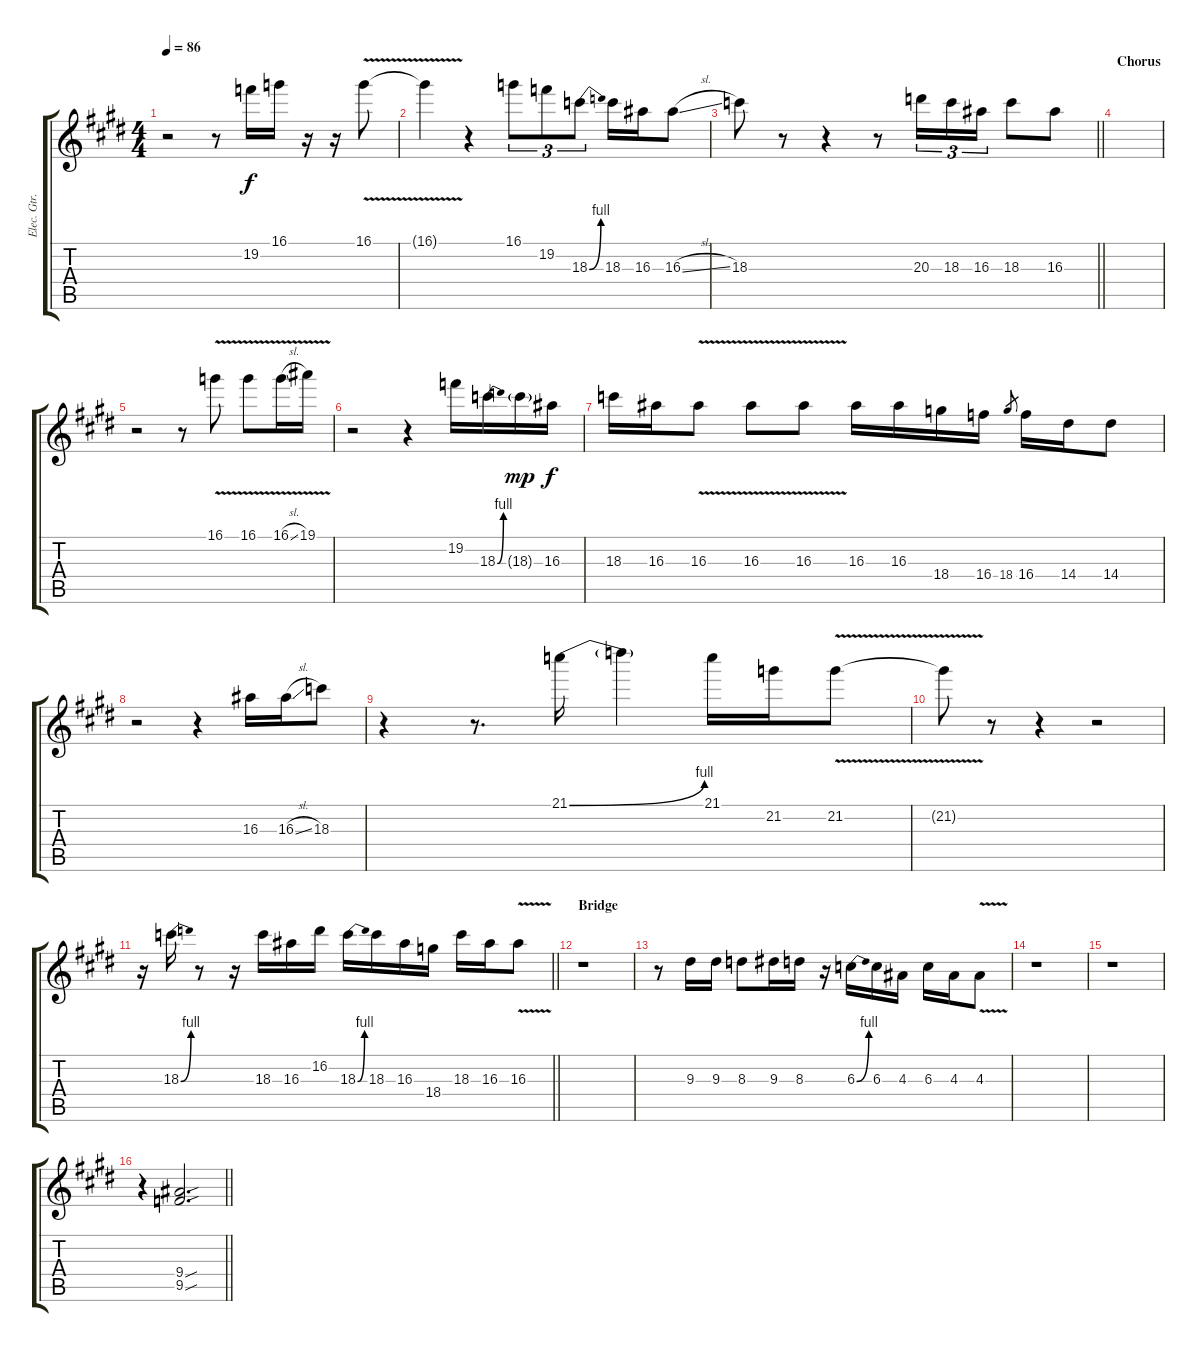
\track ("Elec. Gtr.1" "Elec. Gtr.") {instrument distortionguitar}
\staff {score tabs}
\tuning (Eb4 Bb3 Gb3 Db3 Ab2 Eb2) {hide}
\ts (4 4)
\tempo 86
\clef g2
\ks e
r.2{dy mf} r.8 19.2.16{dy f} 16.1.16 r.16 r.16 16.1{v}.8 |
16.1{t}.4 r.4 16.1.8{tu (3 2)} 19.2.8{tu (3 2)} 18.3{be (bend 0 0 60 4)}.8{tu (3 2)} 18.3.16 16.3.16 16.3{sl}.8 |
\barLineRight lightlight
18.3.8 r.8 r.4 r.8 20.3.16{tu (3 2)} 18.3.16{tu (3 2)} 16.3.16{tu (3 2)} 18.3.8 16.3.8 |
\section ("" "Chorus")
|
r.2 r.8 16.1{v}.8 16.1{v}.8 16.1{v sl}.16 19.1{v}.16 |
r.2 r.4 19.2.16 18.3{be (bend 0 0 60 4)}.16 18.3{g}.16{dy mp} 16.3.16{dy f} |
18.3.16 16.3.16 16.3{v}.8 16.3{v}.8 16.3{v}.8 16.3.16 16.3.16 18.4.16 16.4.16 18.4.8{gr} 16.4.16 14.4.16 14.4.8 |
r.2 r.4 16.3.16 16.3{sl}.16 18.3.8 |
r.4 r.8{d} 21.1{be (bend 0 0 60 4)}.16 21.1{t}.4 21.1.16 21.2.16 21.2{v}.8 |
21.2{v t}.8 r.8 r.4 r.2 |
\barLineRight lightlight
r.16 18.3{be (bend 0 0 60 4)}.16 r.8 r.16 18.3.16 16.3.16 16.2.16 18.3{be (bend 0 0 60 4)}.16 18.3.16 16.3.16 18.4.16 18.3.16 16.3.16 16.3{v}.8 |
\section ("" "Bridge")
r.1 |
r.8 9.3.16 9.3.16 8.3.8 9.3.16 8.3.16 r.16 6.3{be (bend 0 0 60 4)}.16 6.3.16 4.3.16 6.3.16 4.3.16 4.3{v}.8 |
r.1 |
r.1 |
\barLineRight lightlight
r.4 (9.4{sou} 9.5{sou}).2{d}
